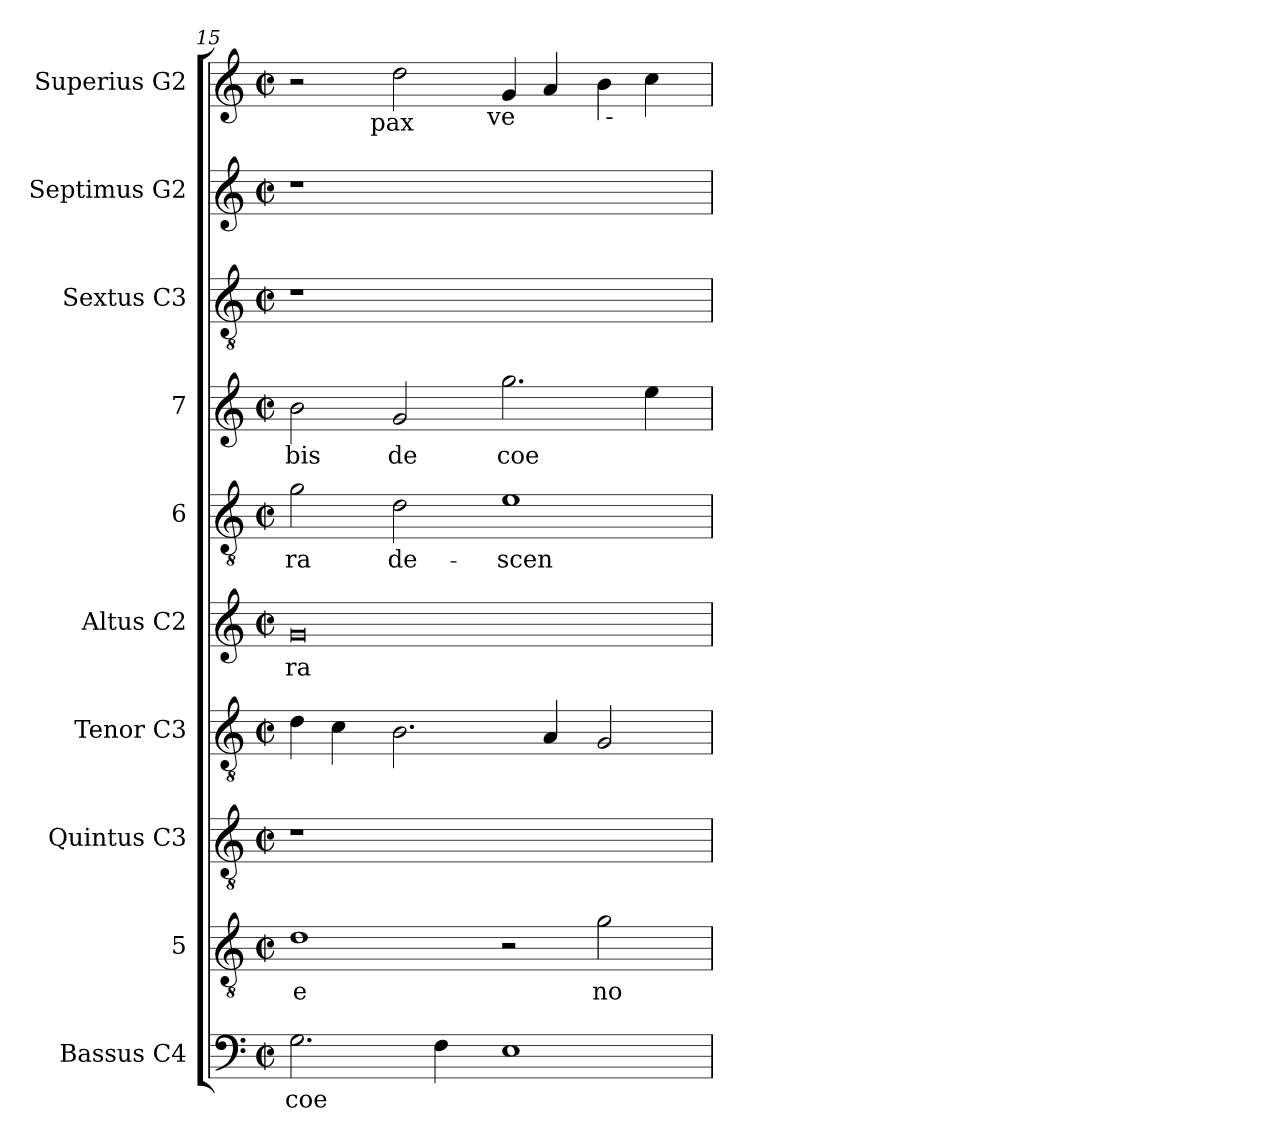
**kern	**text	**kern	**text	**kern	**kern	**text	**kern	**text	**kern	**text	**kern	**text	**kern	**kern	**kern	**text
*part10	*part10	*part9	*part9	*part8	*part7	*part7	*part6	*part6	*part5	*part5	*part4	*part4	*part3	*part2	*part1	*part1
*staff10	*staff10	*staff9	*staff9	*staff8	*staff7	*staff7	*staff6	*staff6	*staff5	*staff5	*staff4	*staff4	*staff3	*staff2	*staff1	*staff1
*I"Bassus  C4	*	*I"5	*	*I"Quintus  C3	*I"Tenor  C3	*	*I"Altus  C2	*	*I"6	*	*I"7	*	*I"Sextus  C3	*I"Septimus  G2	*I"Superius  G2	*
*I'B	*	*	*	*	*I'T	*	*I'A	*	*	*	*	*	*	*	*I'S	*
*clefF4	*	*clefGv2	*	*clefGv2	*clefGv2	*	*clefG2	*	*clefGv2	*	*clefG2	*	*clefGv2	*clefG2	*clefG2	*
*k[]	*	*k[]	*	*k[]	*k[]	*	*k[]	*	*k[]	*	*k[]	*	*k[]	*k[]	*k[]	*
*C:	*	*C:	*	*C:	*C:	*	*C:	*	*C:	*	*C:	*	*C:	*C:	*C:	*
*M2/2	*	*M2/2	*	*M2/2	*M2/2	*	*M2/2	*	*M2/2	*	*M2/2	*	*M2/2	*M2/2	*M2/2	*
*met(c|)	*	*met(c|)	*	*met(c|)	*met(c|)	*	*met(c|)	*	*met(c|)	*	*met(c|)	*	*met(c|)	*met(c|)	*met(c|)	*
=15	=15	=15	=15	=15	=15	=15	=15	=15	=15	=15	=15	=15	=15	=15	=15	=15
!	!LO:LY:b:cj	!	!LO:LY:b:cj	!	!	!LO:LY:b:cj	!	!LO:LY:b:cj	!	!LO:LY:b:rj	!	!LO:LY:b:cj	!	!	!	!
*	*	*	*	*	*	*	*	*	*	*	*	*	*	*	*^	*
*	*	*	*	*	*	*	*	*	*	*	*	*	*	*	*	*^	*
*	*	*	*	*	*	*	*	*	*	*	*	*	*	*	*	*	*^	*
2.G\	coe-	1d	-e	1r	4d\	--	0g	-ra	2g\	-ra	2b\	-bis	1r	1r	2r	4ryy	2ryy	1ryy	.
!	!	!	!	!	!	!LO:LY:b:cj	!	!	!	!	!	!	!	!	!	!	!	!	!
.	.	.	.	.	4c\	--	.	.	.	.	.	.	.	.	.	8ryy	.	.	.
.	.	.	.	.	.	.	.	.	.	.	.	.	.	.	.	32ryy	.	.	.
!	!	!	!	!	!	!	!	!	!	!	!	!	!	!	!	!LO:TX:b:t=pax	!	!	!
.	.	.	.	.	.	.	.	.	.	.	.	.	.	.	.	1ryy	.	.	.
!	!	!	!	!	!	!LO:LY:b:cj	!	!	!	!LO:LY:b:rj	!	!LO:LY:b:cj	!	!	!	!	!	!	!LO:LY:b:cj
.	.	.	.	.	2.B\	--	.	.	2d\	de-	2g/	de	.	.	2dd\	.	4ryy	.	--
!	!LO:LY:b:cj	!	!	!	!	!	!	!	!	!	!	!	!	!	!	!	!	!	!
4F\	--	.	.	.	.	.	.	.	.	.	.	.	.	.	.	.	8ryy	.	.
.	.	.	.	.	.	.	.	.	.	.	.	.	.	.	.	.	16ryy	.	.
.	.	.	.	.	.	.	.	.	.	.	.	.	.	.	.	.	64ryy	.	.
!	!	!	!	!	!	!	!	!	!	!	!	!	!	!	!	!	!LO:TX:b:t=ve	!	!
.	.	.	.	.	.	.	.	.	.	.	.	.	.	.	.	.	1ryy	.	.
!	!LO:LY:b:cj	!	!	!	!	!	!	!	!	!LO:LY:b:rj	!	!LO:LY:b:cj	!	!	!	!	!	!	!LO:LY:b:cj
1E	--	2r	.	1ryy	.	.	.	.	1e	-scen-	2.gg\	coe-	1ryy	1ryy	4g/	.	.	2ryy	--
!	!	!	!	!	!	!LO:LY:b:cj	!	!	!	!	!	!	!	!	!	!	!	!	!LO:LY:b:cj
.	.	.	.	.	4A/	--	.	.	.	.	.	.	.	.	4a/	.	.	.	--
.	.	.	.	.	.	.	.	.	.	.	.	.	.	.	.	2ryy	.	.	.
!	!	!	!LO:LY:b:cj	!	!	!LO:LY:b:cj	!	!	!	!	!	!	!	!	!	!	!	!	!LO:LY:b:cj
.	.	2g\	no-	.	2G/	--	.	.	.	.	.	.	.	.	4b\	.	.	64ryy	--
!	!	!	!	!	!	!	!	!	!	!	!	!	!	!	!	!	!	!LO:TX:b:t=-	!
.	.	.	.	.	.	.	.	.	.	.	.	.	.	.	.	.	.	4ryy	.
!	!	!	!	!	!	!	!	!	!	!	!	!LO:LY:b:cj	!	!	!	!	!	!	!LO:LY:b:cj
.	.	.	.	.	.	.	.	.	.	.	4ee\	--	.	.	4cc\	.	.	.	--
.	.	.	.	.	.	.	.	.	.	.	.	.	.	.	.	.	.	8...ryy	.
.	.	.	.	.	.	.	.	.	.	.	.	.	.	.	.	16.ryy	.	.	.
.	.	.	.	.	.	.	.	.	.	.	.	.	.	.	.	.	32.ryy	.	.
*	*	*	*	*	*	*	*	*	*	*	*	*	*	*	*v	*v	*v	*v	*
=	=	=	=	=	=	=	=	=	=	=	=	=	=	=	=	=
*-	*-	*-	*-	*-	*-	*-	*-	*-	*-	*-	*-	*-	*-	*-	*-	*-
